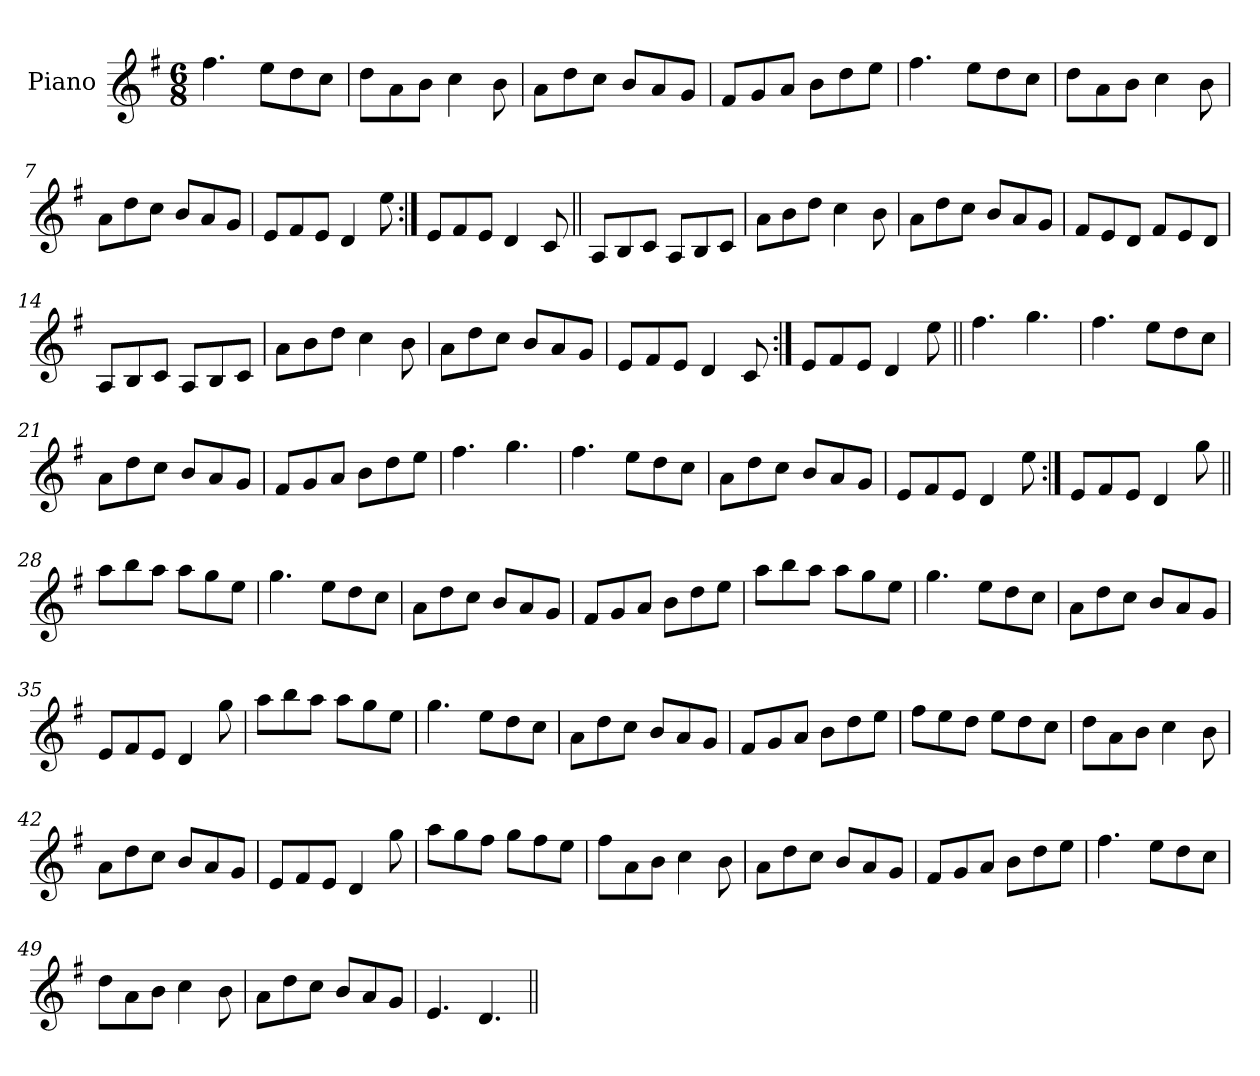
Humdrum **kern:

**kern
*part1
*staff1
*I"Piano
*I'Pno
*clefG2
*k[f#]
*D:mix
*M6/8
=1
4.ff#\
8ee\L
8dd\
8cc\J
=2
8dd\L
8a\
8b\J
4cc\
8b\
=3
8a\L
8dd\
8cc\J
8b/L
8a/
8g/J
=4
8f#/L
8g/
8a/J
8b\L
8dd\
8ee\J
=5
4.ff#\
8ee\L
8dd\
8cc\J
=6
8dd\L
8a\
8b\J
4cc\
8b\
=7
8a\L
8dd\
8cc\J
8b/L
8a/
8g/J
=8
8e/L
8f#/
8e/J
4d/
8ee\
=9:|!
8e/L
8f#/
8e/J
4d/
8c/
=10||
8A/L
8B/
8c/J
8A/L
8B/
8c/J
=11
8a\L
8b\
8dd\J
4cc\
8b\
=12
8a\L
8dd\
8cc\J
8b/L
8a/
8g/J
=13
8f#/L
8e/
8d/J
8f#/L
8e/
8d/J
=14
8A/L
8B/
8c/J
8A/L
8B/
8c/J
=15
8a\L
8b\
8dd\J
4cc\
8b\
=16
8a\L
8dd\
8cc\J
8b/L
8a/
8g/J
=17
8e/L
8f#/
8e/J
4d/
8c/
=18:|!
8e/L
8f#/
8e/J
4d/
8ee\
=19||
4.ff#\
4.gg\
=20
4.ff#\
8ee\L
8dd\
8cc\J
=21
8a\L
8dd\
8cc\J
8b/L
8a/
8g/J
=22
8f#/L
8g/
8a/J
8b\L
8dd\
8ee\J
=23
4.ff#\
4.gg\
=24
4.ff#\
8ee\L
8dd\
8cc\J
=25
8a\L
8dd\
8cc\J
8b/L
8a/
8g/J
=26
8e/L
8f#/
8e/J
4d/
8ee\
=27:|!
8e/L
8f#/
8e/J
4d/
8gg\
=28||
8aa\L
8bb\
8aa\J
8aa\L
8gg\
8ee\J
=29
4.gg\
8ee\L
8dd\
8cc\J
=30
8a\L
8dd\
8cc\J
8b/L
8a/
8g/J
=31
8f#/L
8g/
8a/J
8b\L
8dd\
8ee\J
=32
8aa\L
8bb\
8aa\J
8aa\L
8gg\
8ee\J
=33
4.gg\
8ee\L
8dd\
8cc\J
=34
8a\L
8dd\
8cc\J
8b/L
8a/
8g/J
=35
8e/L
8f#/
8e/J
4d/
8gg\
=36
8aa\L
8bb\
8aa\J
8aa\L
8gg\
8ee\J
=37
4.gg\
8ee\L
8dd\
8cc\J
=38
8a\L
8dd\
8cc\J
8b/L
8a/
8g/J
=39
8f#/L
8g/
8a/J
8b\L
8dd\
8ee\J
=40
8ff#\L
8ee\
8dd\J
8ee\L
8dd\
8cc\J
=41
8dd\L
8a\
8b\J
4cc\
8b\
=42
8a\L
8dd\
8cc\J
8b/L
8a/
8g/J
=43
8e/L
8f#/
8e/J
4d/
8gg\
=44
8aa\L
8gg\
8ff#\J
8gg\L
8ff#\
8ee\J
=45
8ff#\L
8a\
8b\J
4cc\
8b\
=46
8a\L
8dd\
8cc\J
8b/L
8a/
8g/J
=47
8f#/L
8g/
8a/J
8b\L
8dd\
8ee\J
=48
4.ff#\
8ee\L
8dd\
8cc\J
=49
8dd\L
8a\
8b\J
4cc\
8b\
=50
8a\L
8dd\
8cc\J
8b/L
8a/
8g/J
=51
4.e/
4.d/
=||
*-
